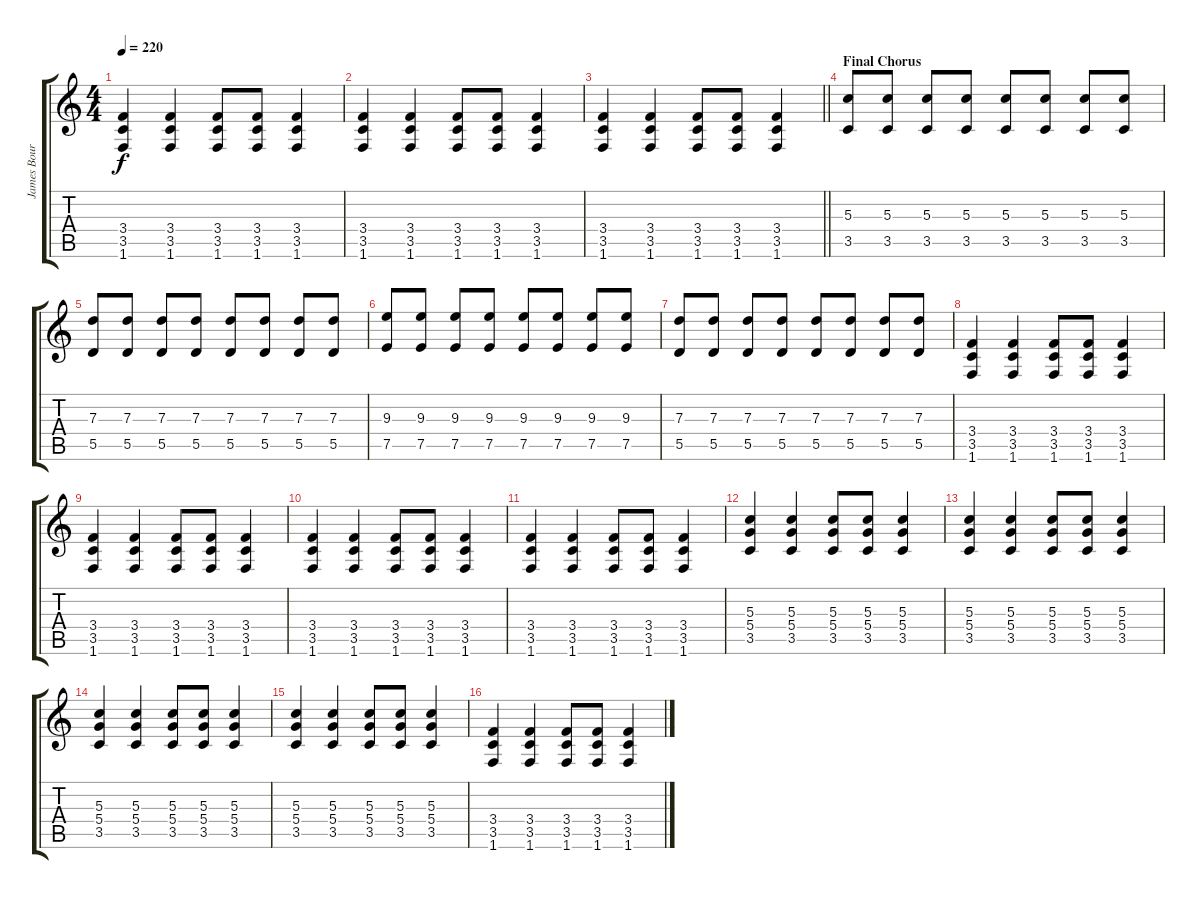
\track ("James Bourne" "James Bour") {instrument distortionguitar}
\staff {score tabs}
\tuning (E4 B3 G3 D3 A2 E2) {hide}
\ts (4 4)
\tempo 220
\clef g2
\ks c
(3.4 3.5 1.6).4{dy f} (3.4 3.5 1.6).4 (3.4 3.5 1.6).8 (3.4 3.5 1.6).8 (3.4 3.5 1.6).4 |
(3.4 3.5 1.6).4 (3.4 3.5 1.6).4 (3.4 3.5 1.6).8 (3.4 3.5 1.6).8 (3.4 3.5 1.6).4 |
\barLineRight lightlight
(3.4 3.5 1.6).4 (3.4 3.5 1.6).4 (3.4 3.5 1.6).8 (3.4 3.5 1.6).8 (3.4 3.5 1.6).4 |
\section ("" "Final Chorus")
(5.3 3.5).8 (5.3 3.5).8 (5.3 3.5).8 (5.3 3.5).8 (5.3 3.5).8 (5.3 3.5).8 (5.3 3.5).8 (5.3 3.5).8 |
(7.3 5.5).8 (7.3 5.5).8 (7.3 5.5).8 (7.3 5.5).8 (7.3 5.5).8 (7.3 5.5).8 (7.3 5.5).8 (7.3 5.5).8 |
(9.3 7.5).8 (9.3 7.5).8 (9.3 7.5).8 (9.3 7.5).8 (9.3 7.5).8 (9.3 7.5).8 (9.3 7.5).8 (9.3 7.5).8 |
(7.3 5.5).8 (7.3 5.5).8 (7.3 5.5).8 (7.3 5.5).8 (7.3 5.5).8 (7.3 5.5).8 (7.3 5.5).8 (7.3 5.5).8 |
(3.4 3.5 1.6).4 (3.4 3.5 1.6).4 (3.4 3.5 1.6).8 (3.4 3.5 1.6).8 (3.4 3.5 1.6).4 |
(3.4 3.5 1.6).4 (3.4 3.5 1.6).4 (3.4 3.5 1.6).8 (3.4 3.5 1.6).8 (3.4 3.5 1.6).4 |
(3.4 3.5 1.6).4 (3.4 3.5 1.6).4 (3.4 3.5 1.6).8 (3.4 3.5 1.6).8 (3.4 3.5 1.6).4 |
(3.4 3.5 1.6).4 (3.4 3.5 1.6).4 (3.4 3.5 1.6).8 (3.4 3.5 1.6).8 (3.4 3.5 1.6).4 |
(5.3 5.4 3.5).4 (5.3 5.4 3.5).4 (5.3 5.4 3.5).8 (5.3 5.4 3.5).8 (5.3 5.4 3.5).4 |
(5.3 5.4 3.5).4 (5.3 5.4 3.5).4 (5.3 5.4 3.5).8 (5.3 5.4 3.5).8 (5.3 5.4 3.5).4 |
(5.3 5.4 3.5).4 (5.3 5.4 3.5).4 (5.3 5.4 3.5).8 (5.3 5.4 3.5).8 (5.3 5.4 3.5).4 |
(5.3 5.4 3.5).4 (5.3 5.4 3.5).4 (5.3 5.4 3.5).8 (5.3 5.4 3.5).8 (5.3 5.4 3.5).4 |
(3.4 3.5 1.6).4 (3.4 3.5 1.6).4 (3.4 3.5 1.6).8 (3.4 3.5 1.6).8 (3.4 3.5 1.6).4
